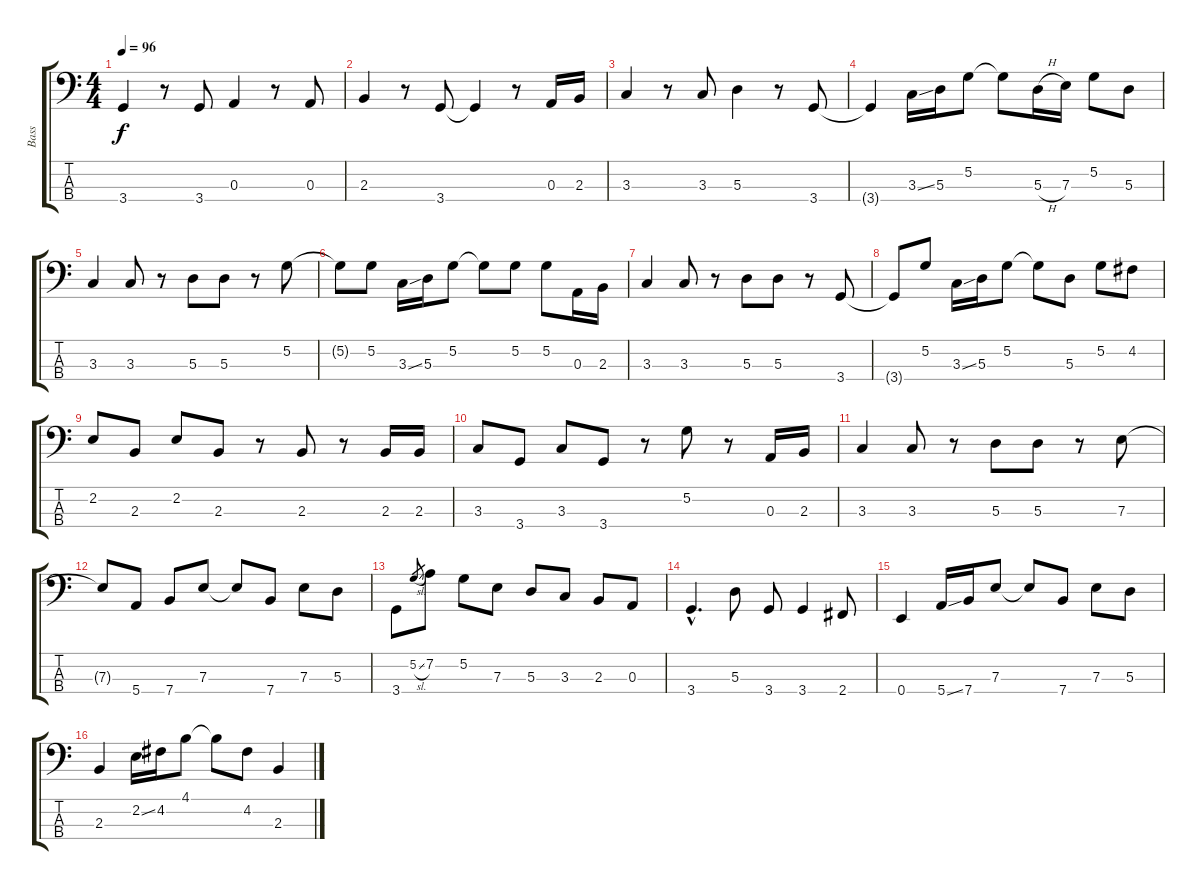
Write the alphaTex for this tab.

\track ("Bass" "Bass") {instrument electricbassfinger}
\staff {score tabs}
\tuning (G2 D2 A1 E1) {hide}
\ts (4 4)
\tempo 96
\clef f4
\ks c
3.4.4{dy f} r.8 3.4.8 0.3.4 r.8 0.3.8 |
2.3.4 r.8 3.4.8 3.4{t}.4 r.8 0.3.16 2.3.16 |
3.3.4 r.8 3.3.8 5.3.4 r.8 3.4.8 |
3.4{t}.4 3.3{ss}.16 5.3.16 5.2.8 5.2{t}.8 5.3{h}.16 7.3.16 5.2.8 5.3.8 |
3.3.4 3.3.8 r.8 5.3.8 5.3.8 r.8 5.2.8 |
5.2{t}.8 5.2.8 3.3{ss}.16 5.3.16 5.2.8 5.2{t}.8 5.2.8 5.2.8 0.3.16 2.3.16 |
3.3.4 3.3.8 r.8 5.3.8 5.3.8 r.8 3.4.8 |
3.4{t}.8 5.2.8 3.3{ss}.16 5.3.16 5.2.8 5.2{t}.8 5.3.8 5.2.8 4.2.8 |
2.2.8 2.3.8 2.2.8 2.3.8 r.8 2.3.8 r.8 2.3.16 2.3.16 |
3.3.8 3.4.8 3.3.8 3.4.8 r.8 5.2.8 r.8 0.3.16 2.3.16 |
3.3.4 3.3.8 r.8 5.3.8 5.3.8 r.8 7.3.8 |
7.3{t}.8 5.4.8 7.4.8 7.3.8 7.3{t}.8 7.4.8 7.3.8 5.3.8 |
3.4.8 5.2{sl}.8{gr} 7.2.8 5.2.8 7.3.8 5.3.8 3.3.8 2.3.8 0.3.8 |
3.4{hac}.4{d} 5.3.8 3.4.8 3.4.4 2.4.8 |
0.4.4 5.4{ss}.16 7.4.16 7.3.8 7.3{t}.8 7.4.8 7.3.8 5.3.8 |
2.3.4 2.2{ss}.16 4.2.16 4.1.8 4.1{t}.8 4.2.8 2.3.4
